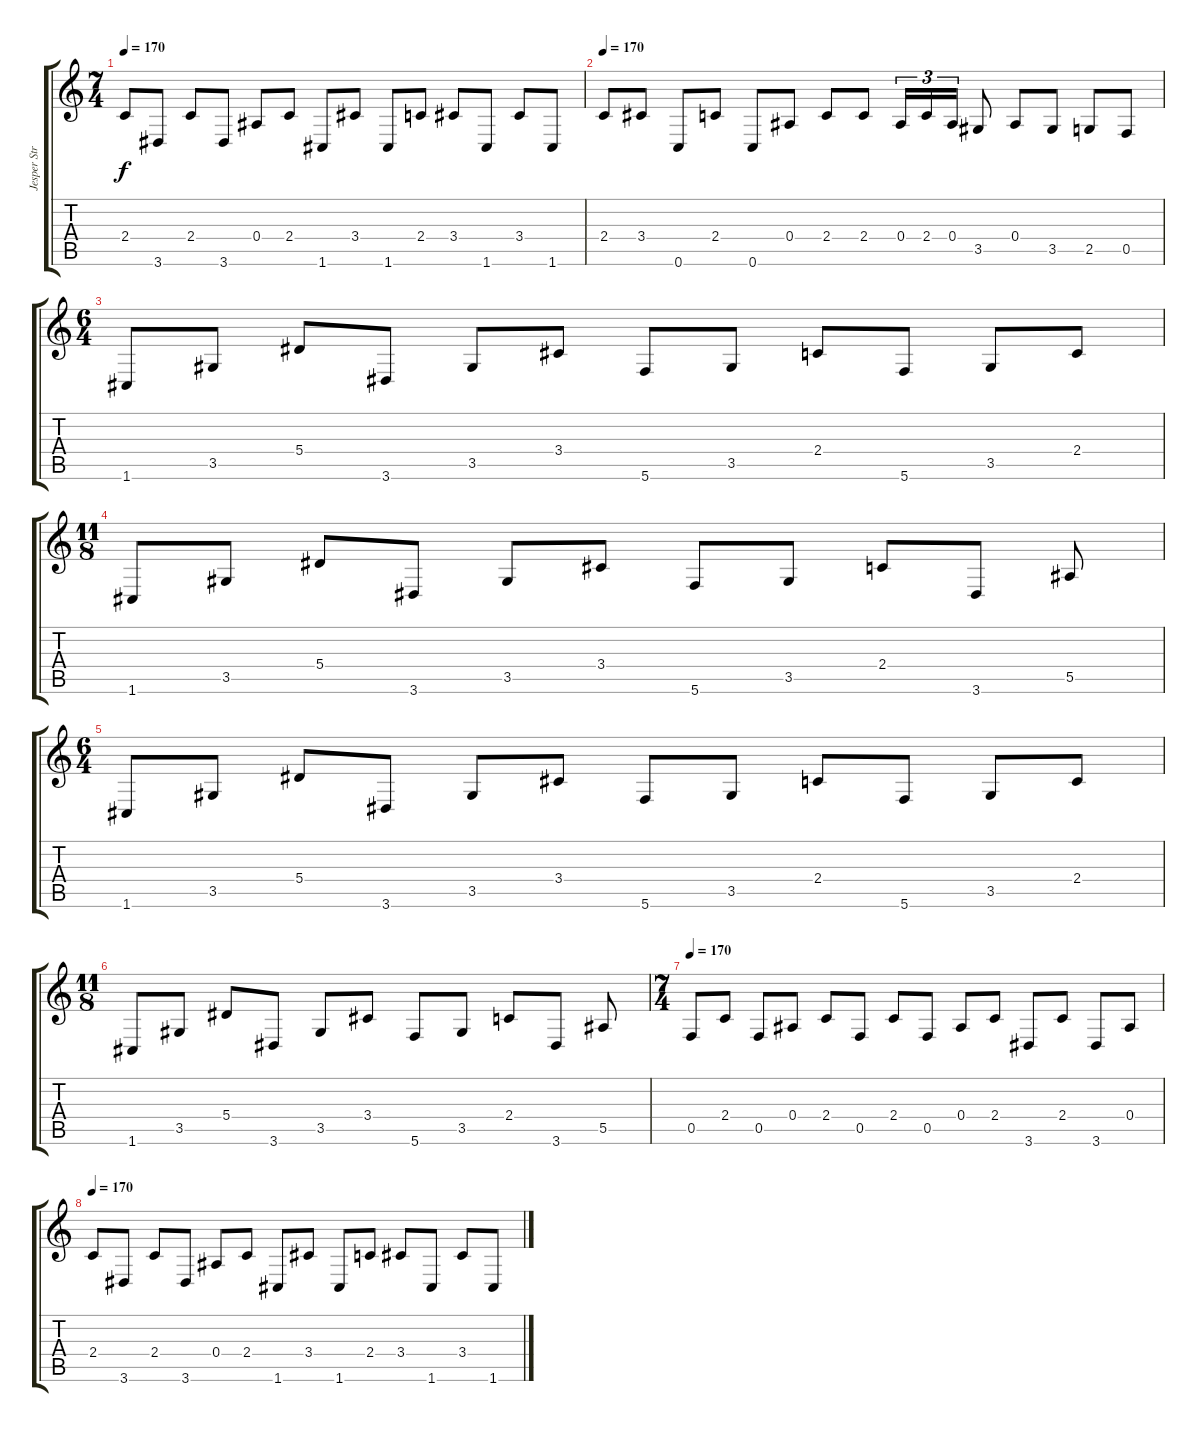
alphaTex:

\track ("Jesper Stromblad" "Jesper Str") {instrument overdrivenguitar}
\staff {score tabs}
\tuning (C4 G3 Eb3 Bb2 F2 C2) {hide}
\ts (7 4)
\tempo 170
\clef g2
\ks c
2.4.8{dy f} 3.6.8 2.4.8 3.6.8 0.4.8 2.4.8 1.6.8 3.4.8 1.6.8 2.4.8 3.4.8 1.6.8 3.4.8 1.6.8 |
\tempo 170
2.4.8 3.4.8 0.6.8 2.4.8 0.6.8 0.4.8 2.4.8 2.4.8 0.4.16{tu (3 2)} 2.4.16{tu (3 2)} 0.4.16{tu (3 2)} 3.5.8 0.4.8 3.5.8 2.5.8 0.5.8 |
\ts (6 4)
1.6.8 3.5.8 5.4.8 3.6.8 3.5.8 3.4.8 5.6.8 3.5.8 2.4.8 5.6.8 3.5.8 2.4.8 |
\ts (11 8)
1.6.8 3.5.8 5.4.8 3.6.8 3.5.8 3.4.8 5.6.8 3.5.8 2.4.8 3.6.8 5.5.8 |
\ts (6 4)
1.6.8 3.5.8 5.4.8 3.6.8 3.5.8 3.4.8 5.6.8 3.5.8 2.4.8 5.6.8 3.5.8 2.4.8 |
\ts (11 8)
1.6.8 3.5.8 5.4.8 3.6.8 3.5.8 3.4.8 5.6.8 3.5.8 2.4.8 3.6.8 5.5.8 |
\ts (7 4)
\tempo 170
0.5.8 2.4.8 0.5.8 0.4.8 2.4.8 0.5.8 2.4.8 0.5.8 0.4.8 2.4.8 3.6.8 2.4.8 3.6.8 0.4.8 |
\tempo 170
2.4.8 3.6.8 2.4.8 3.6.8 0.4.8 2.4.8 1.6.8 3.4.8 1.6.8 2.4.8 3.4.8 1.6.8 3.4.8 1.6.8
